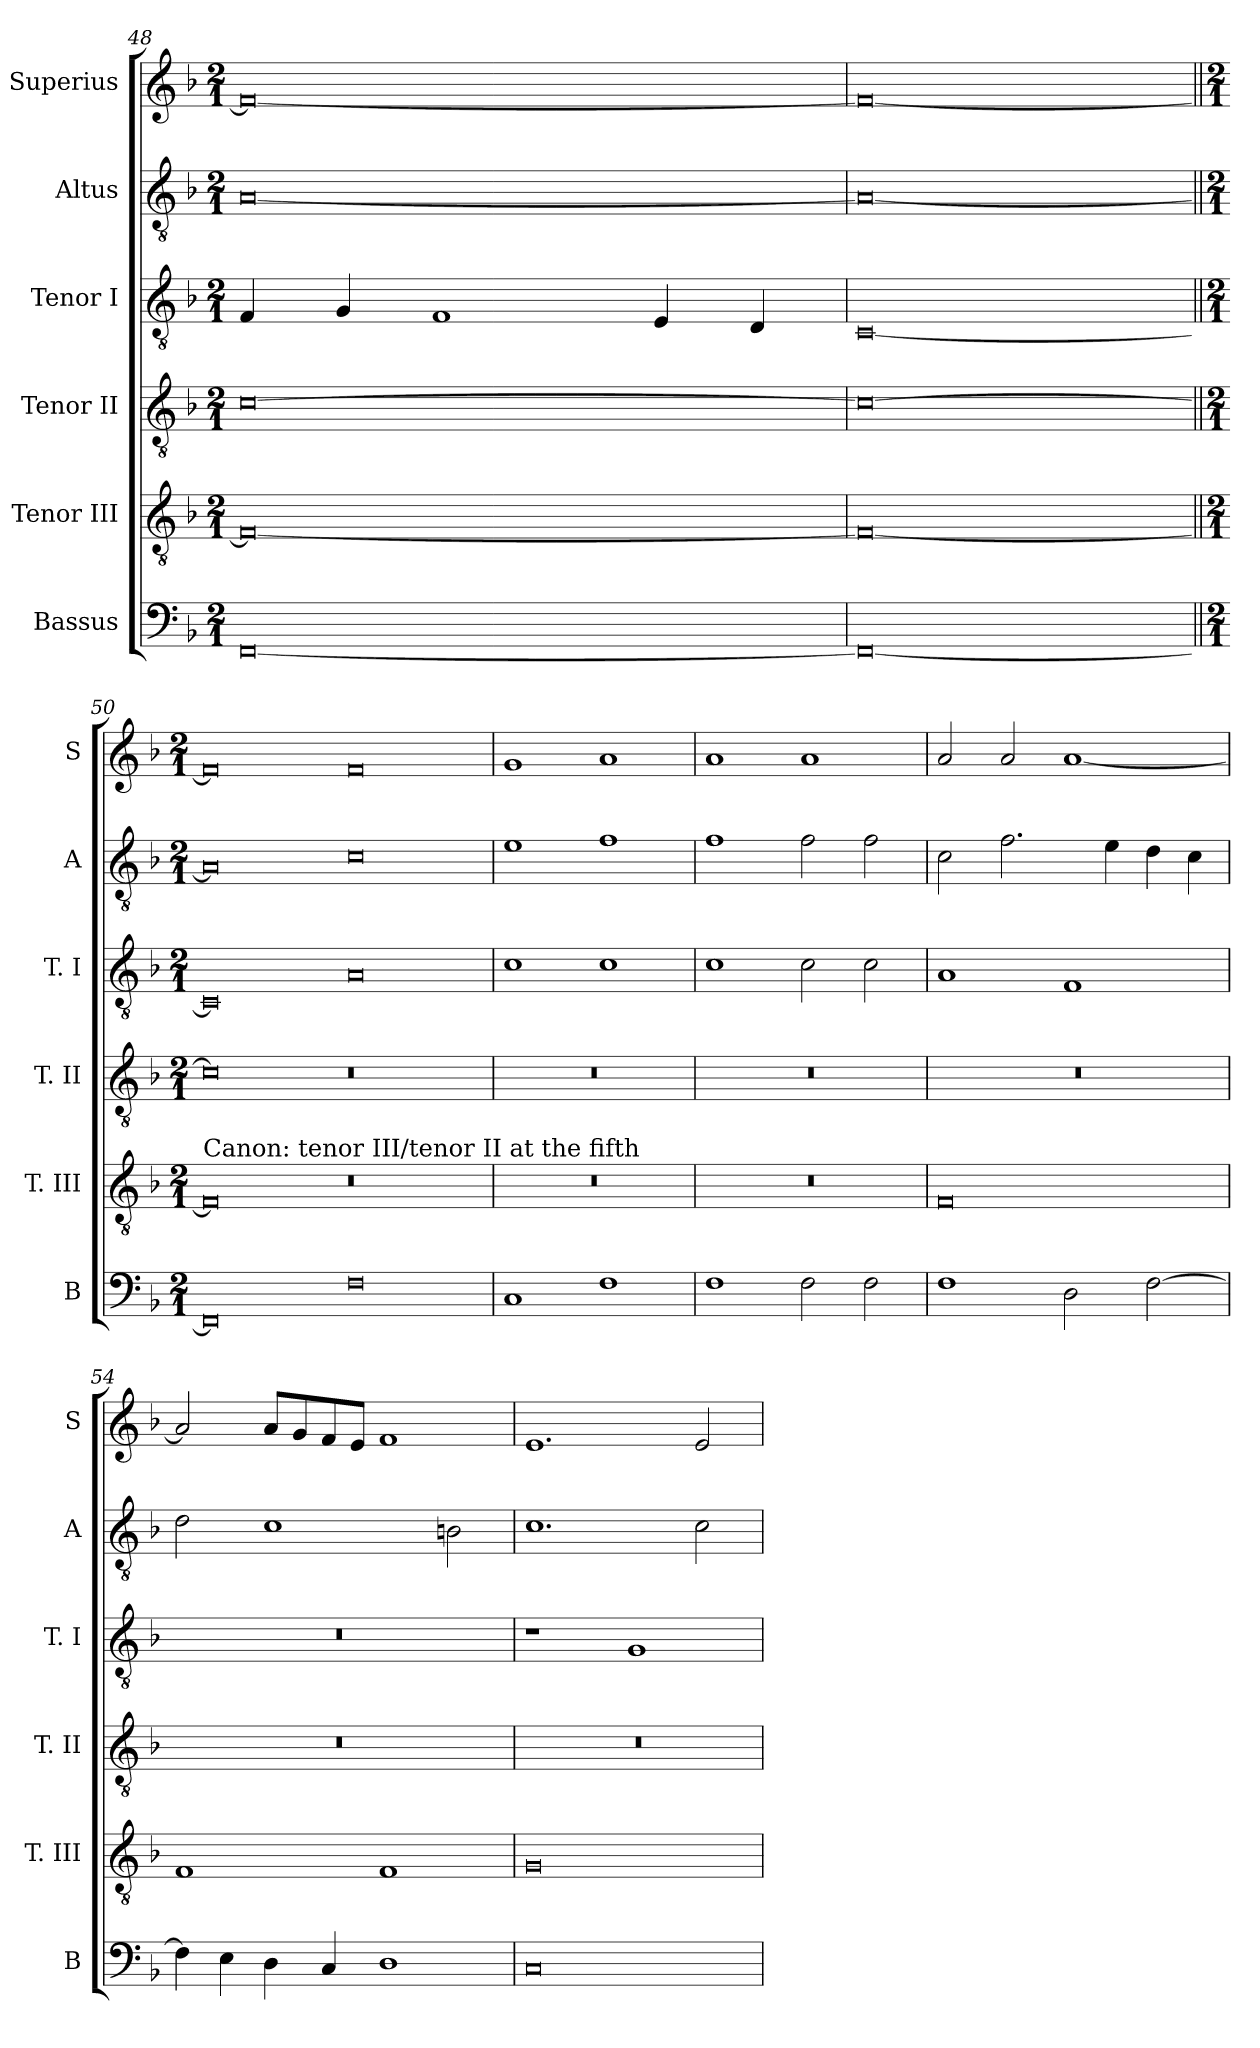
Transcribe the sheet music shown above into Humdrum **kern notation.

**kern	**kern	**kern	**kern	**kern	**kern
*part6	*part5	*part4	*part3	*part2	*part1
*staff6	*staff5	*staff4	*staff3	*staff2	*staff1
*I"Bassus	*I"Tenor III	*I"Tenor II	*I"Tenor I	*I"Altus	*I"Superius
*I'B	*I'T. III	*I'T. II	*I'T. I	*I'A	*I'S
*clefF4	*clefGv2	*clefGv2	*clefGv2	*clefGv2	*clefG2
*k[b-]	*k[b-]	*k[b-]	*k[b-]	*k[b-]	*k[b-]
*F:	*F:	*F:	*F:	*F:	*F:
*M2/1	*M2/1	*M2/1	*M2/1	*M2/1	*M2/1
=48	=48	=48	=48	=48	=48
[0FF	0F_	[0c	4F	[0A	0f_
.	.	.	4G	.	.
.	.	.	1F	.	.
.	.	.	4E	.	.
.	.	.	4D	.	.
=49	=49	=49	=49	=49	=49
0FF_	0F_	0c_	[0C	0A_	0f_
=50||	=50||	=50||	=50||	=50||	=50||
*M2/1	*M2/1	*M2/1	*M2/1	*M2/1	*M2/1
!	!LO:TX:a:t=Canon&colon; tenor III/tenor II at the fifth	!	!	!	!
0FF]	0F]	0c]	0C]	0A]	0f]
0F	0r	0r	0A	0c	0f
=51	=51	=51	=51	=51	=51
1C	0r	0r	1c	1e	1g
1F	.	.	1c	1f	1a
=52	=52	=52	=52	=52	=52
1F	0r	0r	1c	1f	1a
2F	.	.	2c	2f	1a
2F	.	.	2c	2f	.
=53	=53	=53	=53	=53	=53
1F	0F	0r	1A	2c	2a
.	.	.	.	2.f	2a
2D	.	.	1F	.	[1a
.	.	.	.	4e	.
[2F	.	.	.	4d	.
.	.	.	.	4c	.
=54	=54	=54	=54	=54	=54
4F]	1F	0r	0r	2d	2a]
4E	.	.	.	.	.
4D	.	.	.	1c	8aL
.	.	.	.	.	8g
4C	.	.	.	.	8f
.	.	.	.	.	8eJ
1D	1F	.	.	.	1f
.	.	.	.	2Bn	.
=55	=55	=55	=55	=55	=55
0C	0G	0r	1r	1.c	1.e
.	.	.	1G	.	.
.	.	.	.	2c	2e
=	=	=	=	=	=
*-	*-	*-	*-	*-	*-
